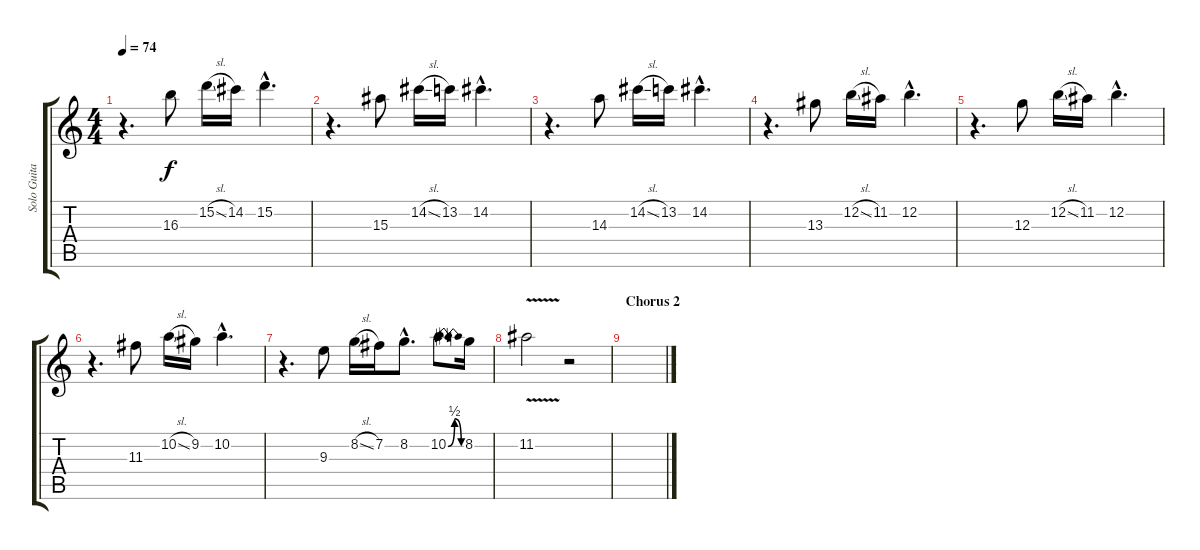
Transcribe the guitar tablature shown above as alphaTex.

\track ("Solo Guitar #2" "Solo Guita") {instrument distortionguitar}
\staff {score tabs}
\tuning (E4 B3 G3 D3 A2 E2) {hide}
\ts (4 4)
\tempo 74
\clef g2
\ks c
r.4{d dy f volume 12} 16.3.8 15.2{sl}.16 14.2.16 15.2{hac}.4{d} |
r.4{d} 15.3.8 14.2{sl}.16 13.2.16 14.2{hac}.4{d} |
r.4{d} 14.3.8 14.2{sl}.16 13.2.16 14.2{hac}.4{d} |
r.4{d} 13.3.8 12.2{sl}.16 11.2.16 12.2{hac}.4{d} |
r.4{d} 12.3.8 12.2{sl}.16 11.2.16 12.2{hac}.4{d} |
r.4{d} 11.3.8 10.2{sl}.16 9.2.16 10.2{hac}.4{d} |
r.4{d} 9.3.8 8.2{sl}.16 7.2.16 8.2{hac}.8{d} 10.2{be (bendrelease 0 0 30 2 30 2 60 0)}.8 8.2.16 |
11.2{v}.2 r.2 |
\section ("" "Chorus 2")
